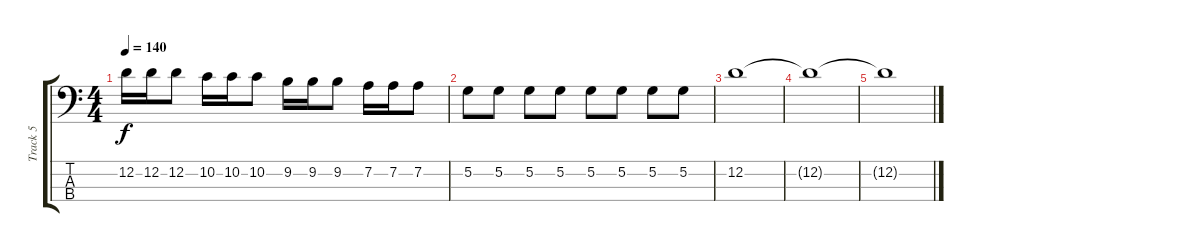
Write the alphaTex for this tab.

\track ("Track 5" "Track 5") {instrument electricbassfinger}
\staff {score tabs}
\tuning (G2 D2 A1 E1) {hide}
\ts (4 4)
\tempo 140
\clef f4
\ks c
12.2.16{dy f} 12.2.16 12.2.8 10.2.16 10.2.16 10.2.8 9.2.16 9.2.16 9.2.8 7.2.16 7.2.16 7.2.8 |
5.2.8 5.2.8 5.2.8 5.2.8 5.2.8 5.2.8 5.2.8 5.2.8 |
12.2.1 |
12.2{t}.1 |
12.2{t}.1
